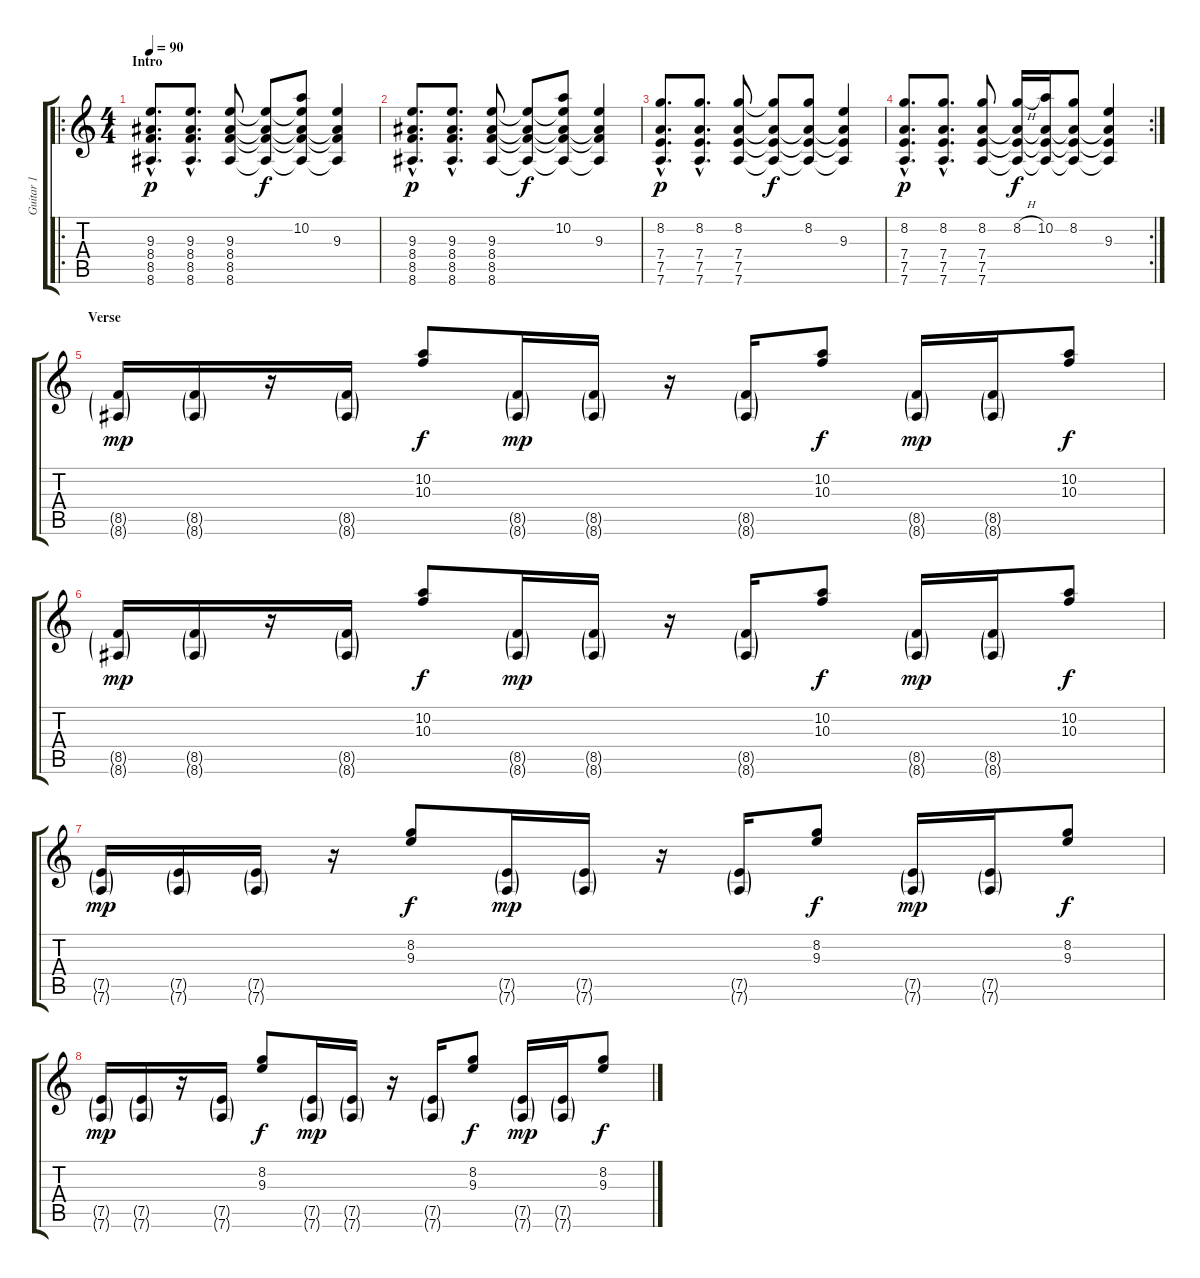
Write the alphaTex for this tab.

\track ("Guitar 1" "Guitar 1") {instrument overdrivenguitar}
\staff {score tabs}
\tuning (E4 B3 G3 D3 A2 D2) {hide}
\ro
\ts (4 4)
\section ("" "Intro")
\tempo 90
\clef g2
\ks c
(9.3{hac} 8.4{hac} 8.5{hac} 8.6{hac}).8{d dy p instrument overdrivenguitar} (9.3{hac} 8.4{hac} 8.5{hac} 8.6{hac}).8{d} (9.3 8.4 8.5 8.6).8 (9.3{t} 8.4{t} 8.5{t} 8.6{t}).8{dy f} (10.2 9.3{t} 8.4{t} 8.5{t} 8.6{t}).8 (9.3 8.4{t} 8.5{t} 8.6{t}).4 |
(9.3{hac} 8.4{hac} 8.5{hac} 8.6{hac}).8{d dy p} (9.3{hac} 8.4{hac} 8.5{hac} 8.6{hac}).8{d} (9.3 8.4 8.5 8.6).8 (9.3{t} 8.4{t} 8.5{t} 8.6{t}).8{dy f} (10.2 9.3{t} 8.4{t} 8.5{t} 8.6{t}).8 (9.3 8.4{t} 8.5{t} 8.6{t}).4 |
(8.2{hac} 7.4{hac} 7.5{hac} 7.6{hac}).8{d dy p} (8.2{hac} 7.4{hac} 7.5{hac} 7.6{hac}).8{d} (8.2 7.4 7.5 7.6).8 (8.2{t} 7.4{t} 7.5{t} 7.6{t}).8{dy f} (8.2 7.4{t} 7.5{t} 7.6{t}).8 (9.3 7.4{t} 7.5{t} 7.6{t}).4 |
\rc 2
(8.2{hac} 7.4{hac} 7.5{hac} 7.6{hac}).8{d dy p} (8.2{hac} 7.4{hac} 7.5{hac} 7.6{hac}).8{d} (8.2 7.4 7.5 7.6).8 (8.2{h} 7.4{t} 7.5{t} 7.6{t}).16{dy f} (10.2 7.4{t} 7.5{t} 7.6{t}).16 (8.2 7.4{t} 7.5{t} 7.6{t}).8 (9.3 7.4{t} 7.5{t} 7.6{t}).4 |
\section ("" "Verse")
(8.5{g} 8.6{g}).16{dy mp} (8.5{g} 8.6{g}).16 r.16 (8.5{g} 8.6{g}).16 (10.2 10.3).8{dy f} (8.5{g} 8.6{g}).16{dy mp} (8.5{g} 8.6{g}).16 r.16 (8.5{g} 8.6{g}).16 (10.2 10.3).8{dy f} (8.5{g} 8.6{g}).16{dy mp} (8.5{g} 8.6{g}).16 (10.2 10.3).8{dy f} |
(8.5{g} 8.6{g}).16{dy mp} (8.5{g} 8.6{g}).16 r.16 (8.5{g} 8.6{g}).16 (10.2 10.3).8{dy f} (8.5{g} 8.6{g}).16{dy mp} (8.5{g} 8.6{g}).16 r.16 (8.5{g} 8.6{g}).16 (10.2 10.3).8{dy f} (8.5{g} 8.6{g}).16{dy mp} (8.5{g} 8.6{g}).16 (10.2 10.3).8{dy f} |
(7.5{g} 7.6{g}).16{dy mp} (7.5{g} 7.6{g}).16 (7.5{g} 7.6{g}).16 r.16 (8.2 9.3).8{dy f} (7.5{g} 7.6{g}).16{dy mp} (7.5{g} 7.6{g}).16 r.16 (7.5{g} 7.6{g}).16 (8.2 9.3).8{dy f} (7.5{g} 7.6{g}).16{dy mp} (7.5{g} 7.6{g}).16 (8.2 9.3).8{dy f} |
(7.5{g} 7.6{g}).16{dy mp} (7.5{g} 7.6{g}).16 r.16 (7.5{g} 7.6{g}).16 (8.2 9.3).8{dy f} (7.5{g} 7.6{g}).16{dy mp} (7.5{g} 7.6{g}).16 r.16 (7.5{g} 7.6{g}).16 (8.2 9.3).8{dy f} (7.5{g} 7.6{g}).16{dy mp} (7.5{g} 7.6{g}).16 (8.2 9.3).8{dy f}
